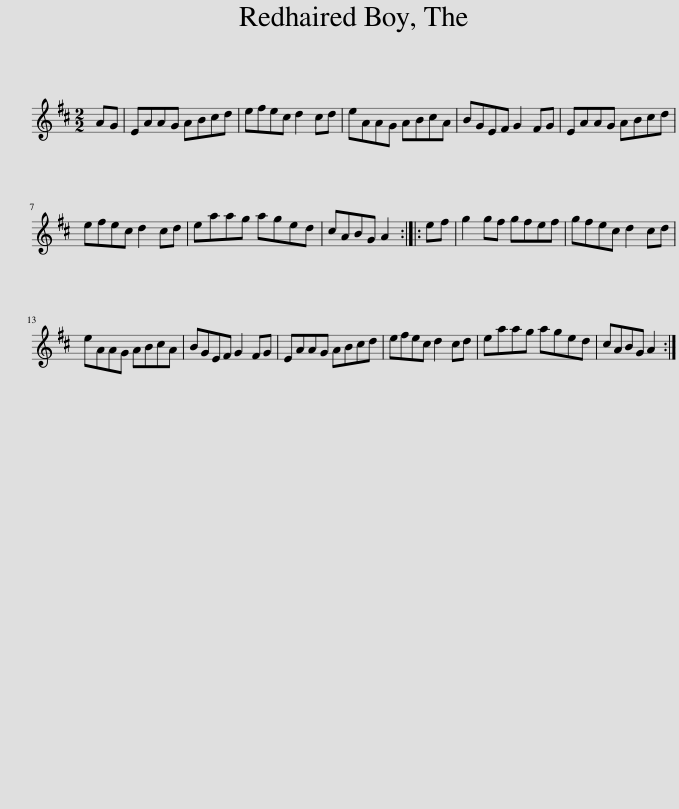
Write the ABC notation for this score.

X:1
L:1/8
M:2/2
I:linebreak $
K:D
V:1 treble
V:1
 AG | EAAG ABcd | efec d2 cd | eAAG ABcA | BGEF G2 FG | %5
 EAAG ABcd |$ efec d2 cd | eaag aged | cABG A2 :: ef | %10
 g2 gf gfef | gfec d2 cd |$ eAAG ABcA | BGEF G2 FG | EAAG ABcd | %15
 efec d2 cd | eaag aged | cABG A2 :| %18
